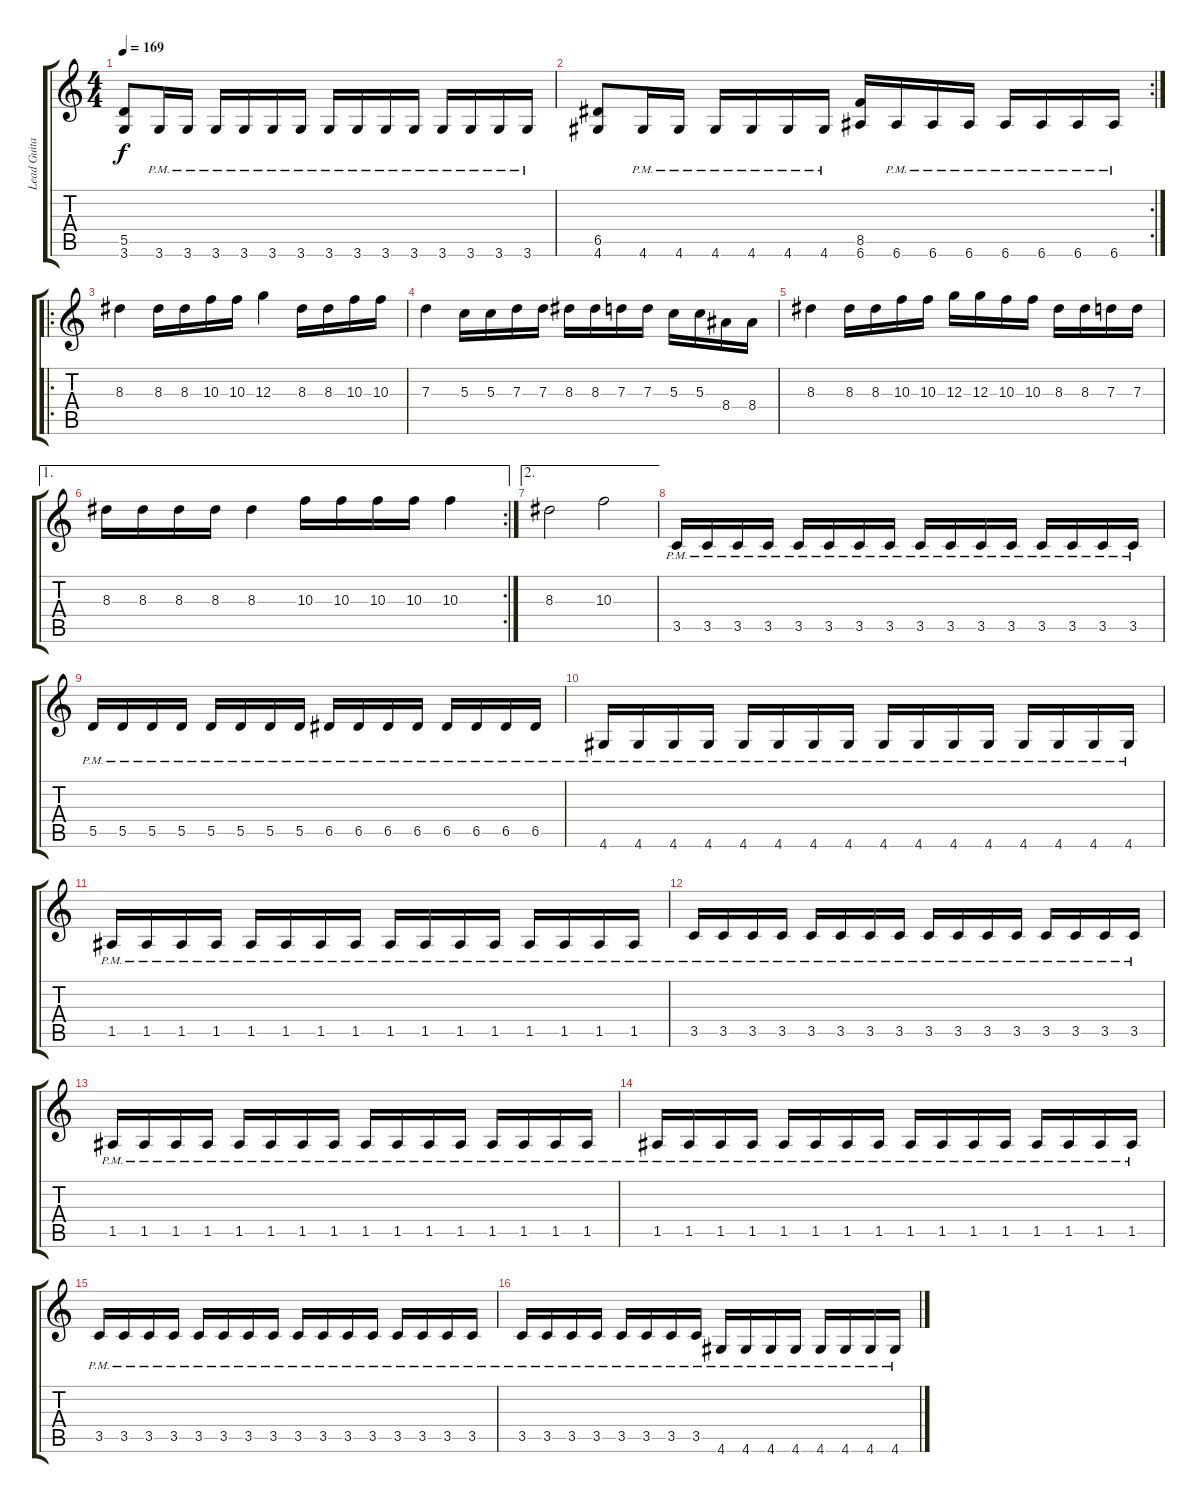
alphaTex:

\track ("Lead Guitar" "Lead Guita") {instrument distortionguitar}
\staff {score tabs}
\tuning (E4 B3 G3 D3 A2 E2) {hide}
\ts (4 4)
\tempo 169
\clef g2
\ks c
(5.5 3.6).8{dy f} 3.6{pm}.16 3.6{pm}.16 3.6{pm}.16 3.6{pm}.16 3.6{pm}.16 3.6{pm}.16 3.6{pm}.16 3.6{pm}.16 3.6{pm}.16 3.6{pm}.16 3.6{pm}.16 3.6{pm}.16 3.6{pm}.16 3.6{pm}.16 |
\rc 2
(6.5 4.6).8 4.6{pm}.16 4.6{pm}.16 4.6{pm}.16 4.6{pm}.16 4.6{pm}.16 4.6{pm}.16 (8.5 6.6).16 6.6{pm}.16 6.6{pm}.16 6.6{pm}.16 6.6{pm}.16 6.6{pm}.16 6.6{pm}.16 6.6{pm}.16 |
\ro
8.3.4 8.3.16 8.3.16 10.3.16 10.3.16 12.3.4 8.3.16 8.3.16 10.3.16 10.3.16 |
7.3.4 5.3.16 5.3.16 7.3.16 7.3.16 8.3.16 8.3.16 7.3.16 7.3.16 5.3.16 5.3.16 8.4.16 8.4.16 |
8.3.4 8.3.16 8.3.16 10.3.16 10.3.16 12.3.16 12.3.16 10.3.16 10.3.16 8.3.16 8.3.16 7.3.16 7.3.16 |
\ae 1
\rc 2
8.3.16 8.3.16 8.3.16 8.3.16 8.3.4 10.3.16 10.3.16 10.3.16 10.3.16 10.3.4 |
\ae 2
8.3.2 10.3.2 |
3.5{pm}.16 3.5{pm}.16 3.5{pm}.16 3.5{pm}.16 3.5{pm}.16 3.5{pm}.16 3.5{pm}.16 3.5{pm}.16 3.5{pm}.16 3.5{pm}.16 3.5{pm}.16 3.5{pm}.16 3.5{pm}.16 3.5{pm}.16 3.5{pm}.16 3.5{pm}.16 |
5.5{pm}.16 5.5{pm}.16 5.5{pm}.16 5.5{pm}.16 5.5{pm}.16 5.5{pm}.16 5.5{pm}.16 5.5{pm}.16 6.5{pm}.16 6.5{pm}.16 6.5{pm}.16 6.5{pm}.16 6.5{pm}.16 6.5{pm}.16 6.5{pm}.16 6.5{pm}.16 |
4.6{pm}.16 4.6{pm}.16 4.6{pm}.16 4.6{pm}.16 4.6{pm}.16 4.6{pm}.16 4.6{pm}.16 4.6{pm}.16 4.6{pm}.16 4.6{pm}.16 4.6{pm}.16 4.6{pm}.16 4.6{pm}.16 4.6{pm}.16 4.6{pm}.16 4.6{pm}.16 |
1.5{pm}.16 1.5{pm}.16 1.5{pm}.16 1.5{pm}.16 1.5{pm}.16 1.5{pm}.16 1.5{pm}.16 1.5{pm}.16 1.5{pm}.16 1.5{pm}.16 1.5{pm}.16 1.5{pm}.16 1.5{pm}.16 1.5{pm}.16 1.5{pm}.16 1.5{pm}.16 |
3.5{pm}.16 3.5{pm}.16 3.5{pm}.16 3.5{pm}.16 3.5{pm}.16 3.5{pm}.16 3.5{pm}.16 3.5{pm}.16 3.5{pm}.16 3.5{pm}.16 3.5{pm}.16 3.5{pm}.16 3.5{pm}.16 3.5{pm}.16 3.5{pm}.16 3.5{pm}.16 |
1.5{pm}.16 1.5{pm}.16 1.5{pm}.16 1.5{pm}.16 1.5{pm}.16 1.5{pm}.16 1.5{pm}.16 1.5{pm}.16 1.5{pm}.16 1.5{pm}.16 1.5{pm}.16 1.5{pm}.16 1.5{pm}.16 1.5{pm}.16 1.5{pm}.16 1.5{pm}.16 |
1.5{pm}.16 1.5{pm}.16 1.5{pm}.16 1.5{pm}.16 1.5{pm}.16 1.5{pm}.16 1.5{pm}.16 1.5{pm}.16 1.5{pm}.16 1.5{pm}.16 1.5{pm}.16 1.5{pm}.16 1.5{pm}.16 1.5{pm}.16 1.5{pm}.16 1.5{pm}.16 |
3.5{pm}.16 3.5{pm}.16 3.5{pm}.16 3.5{pm}.16 3.5{pm}.16 3.5{pm}.16 3.5{pm}.16 3.5{pm}.16 3.5{pm}.16 3.5{pm}.16 3.5{pm}.16 3.5{pm}.16 3.5{pm}.16 3.5{pm}.16 3.5{pm}.16 3.5{pm}.16 |
3.5{pm}.16 3.5{pm}.16 3.5{pm}.16 3.5{pm}.16 3.5{pm}.16 3.5{pm}.16 3.5{pm}.16 3.5{pm}.16 4.6{pm}.16 4.6{pm}.16 4.6{pm}.16 4.6{pm}.16 4.6{pm}.16 4.6{pm}.16 4.6{pm}.16 4.6{pm}.16
